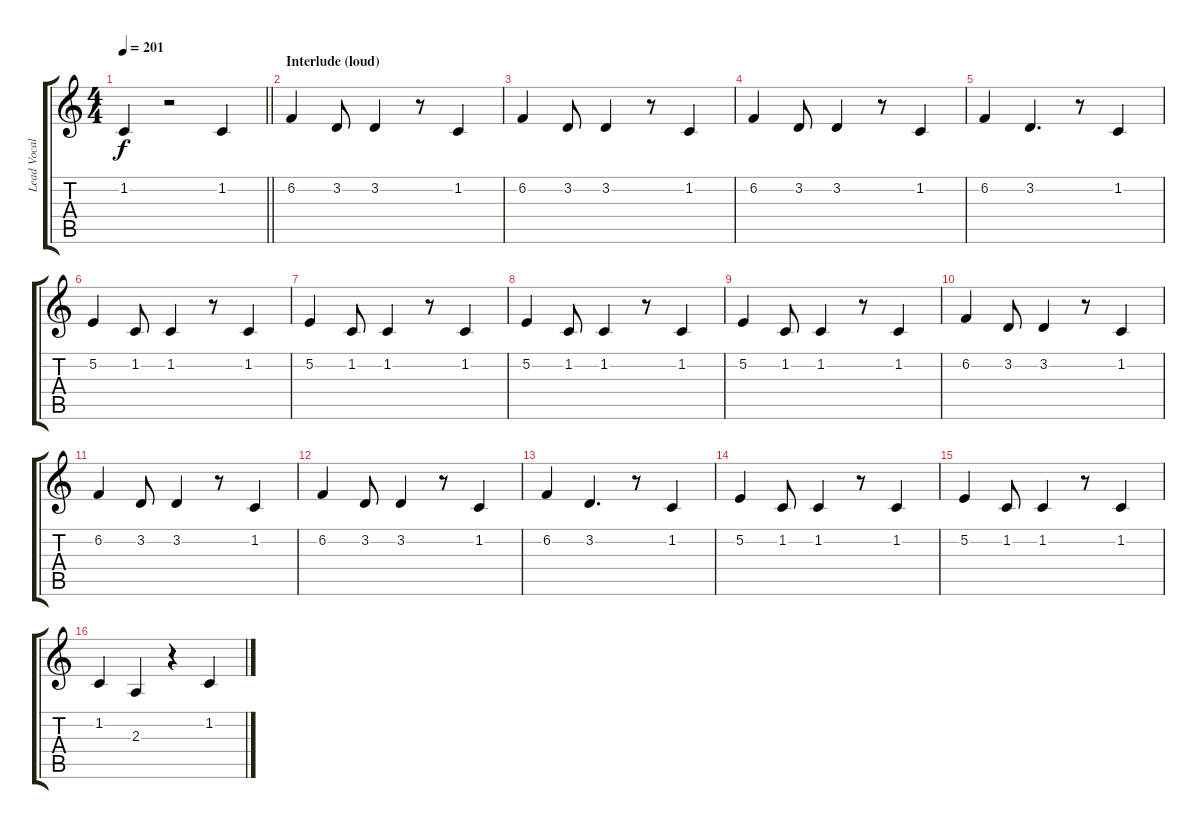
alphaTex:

\track ("Lead Vocals" "Lead Vocal") {instrument harmonica}
\staff {score tabs}
\tuning (E4 B3 G3 D3 A2 E2) {hide}
\ts (4 4)
\tempo 201
\clef g2
\barLineRight lightlight
\ks c
1.2{t}.4{dy f} r.2 1.2.4 |
\section ("" "Interlude (loud)")
6.2.4 3.2.8 3.2.4 r.8 1.2.4 |
6.2.4 3.2.8 3.2.4 r.8 1.2.4 |
6.2.4 3.2.8 3.2.4 r.8 1.2.4 |
6.2.4 3.2.4{d} r.8 1.2.4 |
5.2.4 1.2.8 1.2.4 r.8 1.2.4 |
5.2.4 1.2.8 1.2.4 r.8 1.2.4 |
5.2.4 1.2.8 1.2.4 r.8 1.2.4 |
5.2.4 1.2.8 1.2.4 r.8 1.2.4 |
6.2.4 3.2.8 3.2.4 r.8 1.2.4 |
6.2.4 3.2.8 3.2.4 r.8 1.2.4 |
6.2.4 3.2.8 3.2.4 r.8 1.2.4 |
6.2.4 3.2.4{d} r.8 1.2.4 |
5.2.4 1.2.8 1.2.4 r.8 1.2.4 |
5.2.4 1.2.8 1.2.4 r.8 1.2.4 |
1.2.4 2.3.4 r.4 1.2.4
